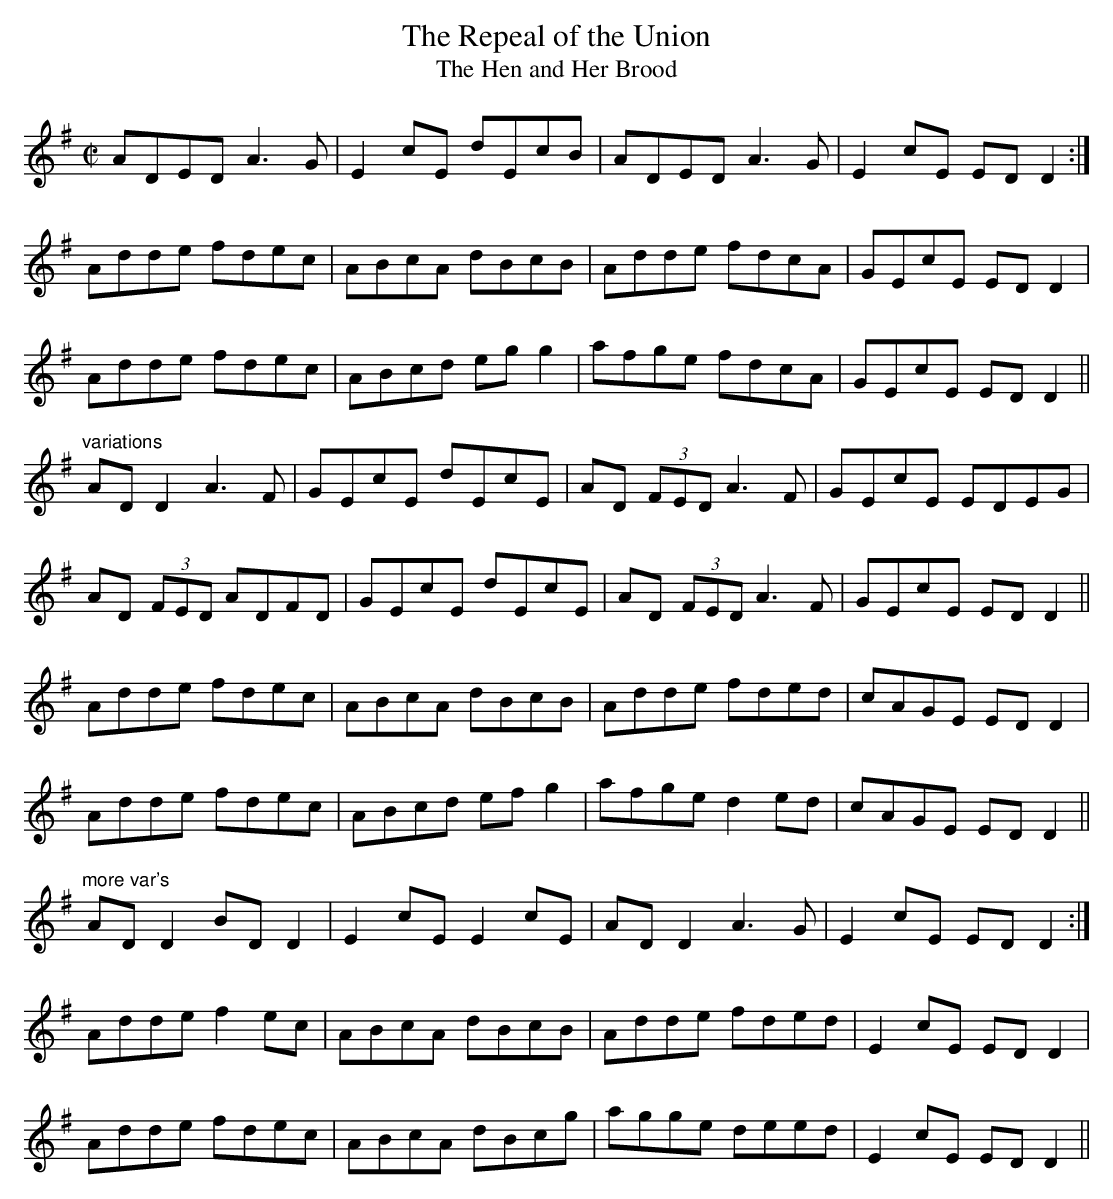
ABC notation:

X:1
T:Repeal of the Union, The
T:Hen and Her Brood, The
M:C|
K:Dmix
ADED A3G|E2cE dEcB|ADED A3G|E2cE EDD2:|
Adde fdec|ABcA dBcB|Adde fdcA|GEcE EDD2|
Adde fdec|ABcd egg2|afge fdcA|GEcE EDD2||
"variations"
ADD2 A3F|GEcE dEcE|AD (3FED A3F|GEcE EDEG|
AD (3FED ADFD|GEcE dEcE|AD (3FED A3F|GEcE EDD2||
Adde fdec|ABcA dBcB|Adde fded|cAGE EDD2|
Adde fdec|ABcd efg2|afge d2ed|cAGE EDD2||
"more var's"
ADD2 BDD2|E2cE E2cE|ADD2 A3G|E2cE EDD2:|
Adde f2ec|ABcA dBcB|Adde fded|E2cE EDD2|
Adde fdec|ABcA dBcg|agge deed|E2cE EDD2||
